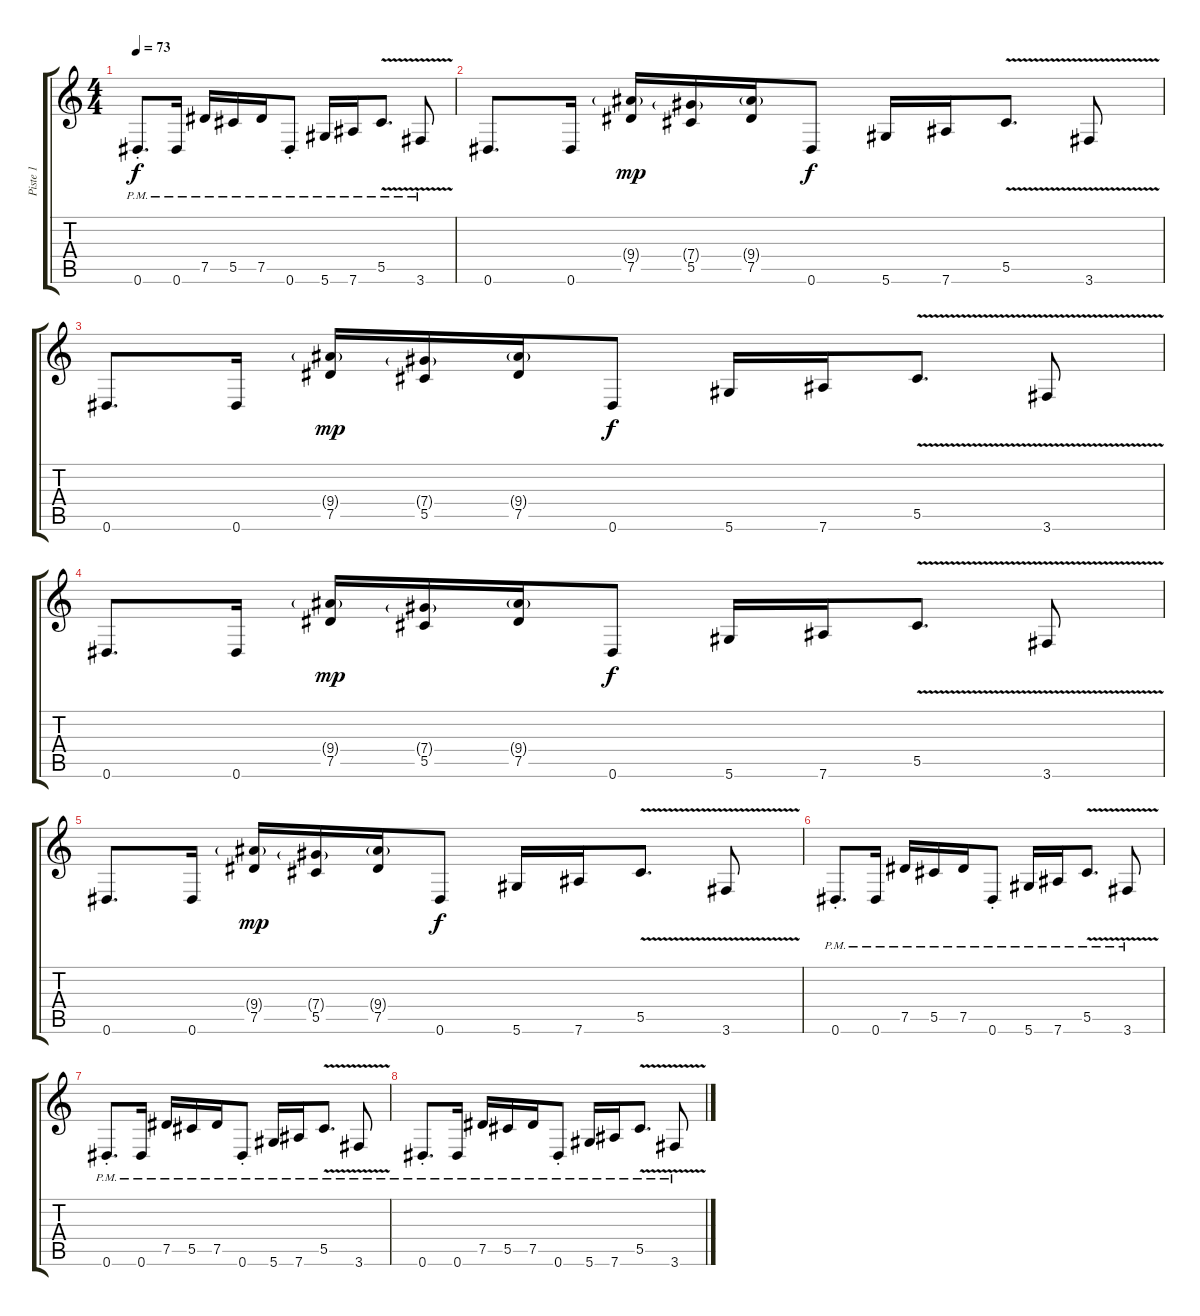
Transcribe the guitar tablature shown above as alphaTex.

\track ("Piste 1" "Piste 1") {instrument distortionguitar}
\staff {score tabs}
\tuning (Eb4 Bb3 Gb3 Db3 Ab2 Eb2) {hide}
\ts (4 4)
\tempo 73
\clef g2
\ks c
0.6{pm st}.8{d dy f} 0.6{pm}.16 7.5{pm}.16 5.5{pm}.16 7.5{pm}.16 0.6{pm st}.8 5.6{pm}.16 7.6{pm}.16 5.5{v pm}.8{d} 3.6{v pm}.8 |
0.6.8{d} 0.6.16 (9.4{g} 7.5).16{dy mp} (7.4{g} 5.5).16 (9.4{g} 7.5).16 0.6.8{dy f} 5.6.16 7.6.16 5.5{v}.8{d} 3.6{v}.8 |
0.6.8{d} 0.6.16 (9.4{g} 7.5).16{dy mp} (7.4{g} 5.5).16 (9.4{g} 7.5).16 0.6.8{dy f} 5.6.16 7.6.16 5.5{v}.8{d} 3.6{v}.8 |
0.6.8{d} 0.6.16 (9.4{g} 7.5).16{dy mp} (7.4{g} 5.5).16 (9.4{g} 7.5).16 0.6.8{dy f} 5.6.16 7.6.16 5.5{v}.8{d} 3.6{v}.8 |
0.6.8{d} 0.6.16 (9.4{g} 7.5).16{dy mp} (7.4{g} 5.5).16 (9.4{g} 7.5).16 0.6.8{dy f} 5.6.16 7.6.16 5.5{v}.8{d} 3.6{v}.8 |
0.6{pm st}.8{d} 0.6{pm}.16 7.5{pm}.16 5.5{pm}.16 7.5{pm}.16 0.6{pm st}.8 5.6{pm}.16 7.6{pm}.16 5.5{v pm}.8{d} 3.6{v pm}.8 |
0.6{pm st}.8{d} 0.6{pm}.16 7.5{pm}.16 5.5{pm}.16 7.5{pm}.16 0.6{pm st}.8 5.6{pm}.16 7.6{pm}.16 5.5{v pm}.8{d} 3.6{v pm}.8 |
0.6{pm st}.8{d} 0.6{pm}.16 7.5{pm}.16 5.5{pm}.16 7.5{pm}.16 0.6{pm st}.8 5.6{pm}.16 7.6{pm}.16 5.5{v pm}.8{d} 3.6{v pm}.8
